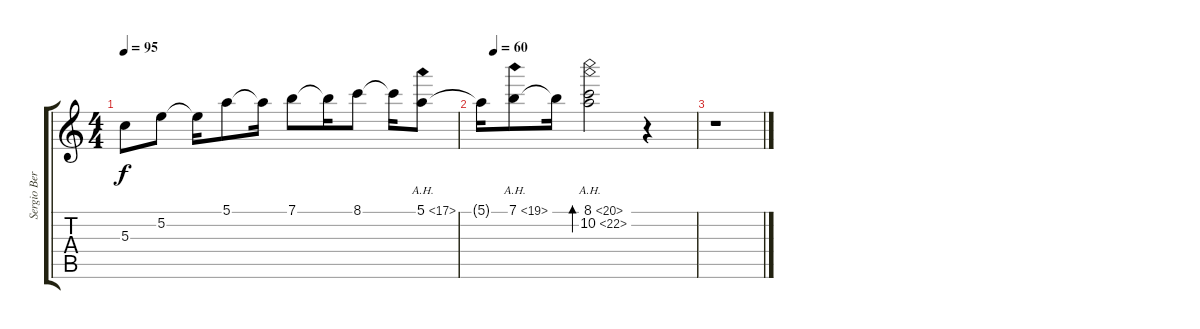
\track ("Sergio Berdichevski - Piano final" "Sergio Ber") {instrument acousticguitarsteel}
\staff {score tabs}
\tuning (E4 B3 G3 D3 A2 E2) {hide}
\ts (4 4)
\tempo 95
\clef g2
\ks c
5.3{t}.8{dy f} 5.2.8 5.2{t}.16 5.1.8 5.1{t}.16 7.1.8 7.1{t}.16 8.1.8 8.1{t}.16 5.1{ah 12}.8 |
\tempo (60 0.0625)
5.1{t}.16 7.1{ah 12}.8 7.1{t}.16 (8.1{ah 12} 10.2{ah 12}).2{bd 240} r.4 |
r.1
